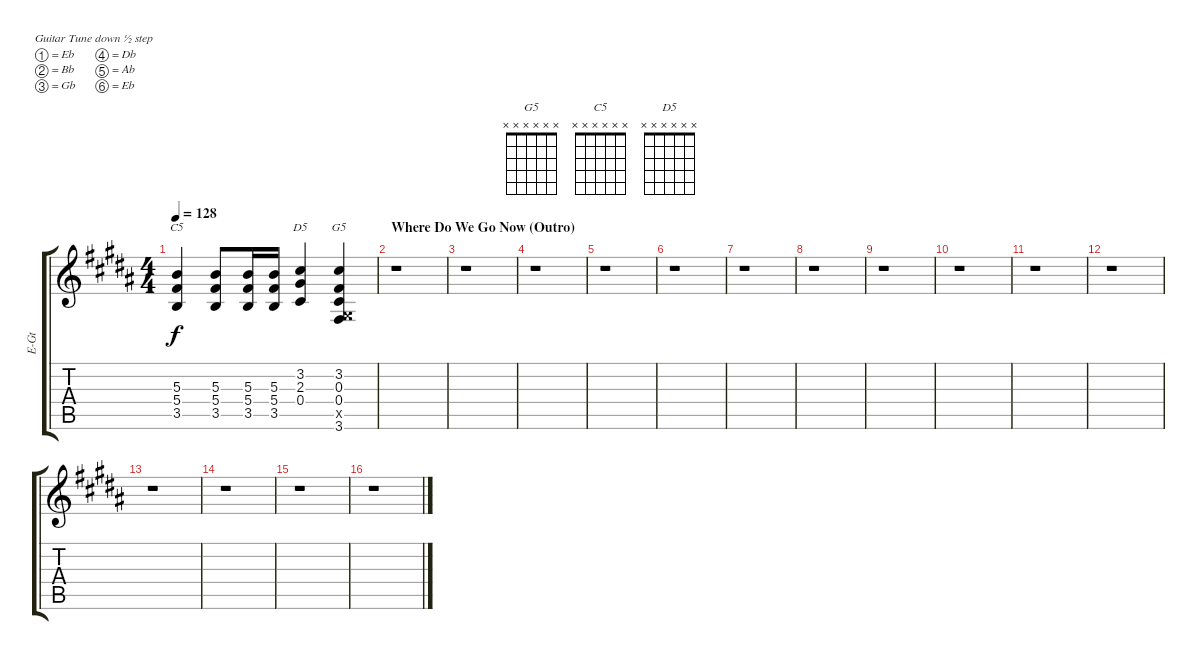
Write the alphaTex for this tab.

\bracketExtendMode groupsimilarinstruments
\otherSystemsTrackNameOrientation horizontal
\track ("Guitar 3 (Slash)" "E-Gt") {defaultSystemsLayout 4 instrument electricguitarjazz}
\staff {score tabs}
\tuning (Eb4 Bb3 Gb3 Db3 Ab2 Eb2)
\chord ("G5" x x x x x x)
\chord ("C5" x x x x x x)
\chord ("D5" x x x x x x)
\ts (4 4)
\tempo 128
\clef g2
\ks b
(5.3{acc forcenatural} 5.4{acc forcenatural} 3.5{acc forcenatural}).4{ch "C5" dy f} (5.3{acc forcenatural} 5.4{acc forcenatural} 3.5{acc forcenatural}).8 (5.3{acc forcenatural} 5.4{acc forcenatural} 3.5{acc forcenatural}).16 (5.3{acc forcenatural} 5.4{acc forcenatural} 3.5{acc forcenatural}).16 (3.2{acc forcenatural} 2.3{acc forcenatural} 0.4{acc forcenatural}).4{ch "D5"} (3.2{acc forcenatural} 0.3{acc forcenatural} 0.4{acc forcenatural} 0.5{x acc forcenatural} 3.6{acc forcenatural}).4{ch "G5"} |
\section ("" "Where Do We Go Now (Outro)")
r.1 |
r.1 |
r.1 |
r.1 |
r.1 |
r.1 |
r.1 |
r.1 |
r.1 |
r.1 |
r.1 |
r.1 |
r.1 |
r.1 |
r.1
